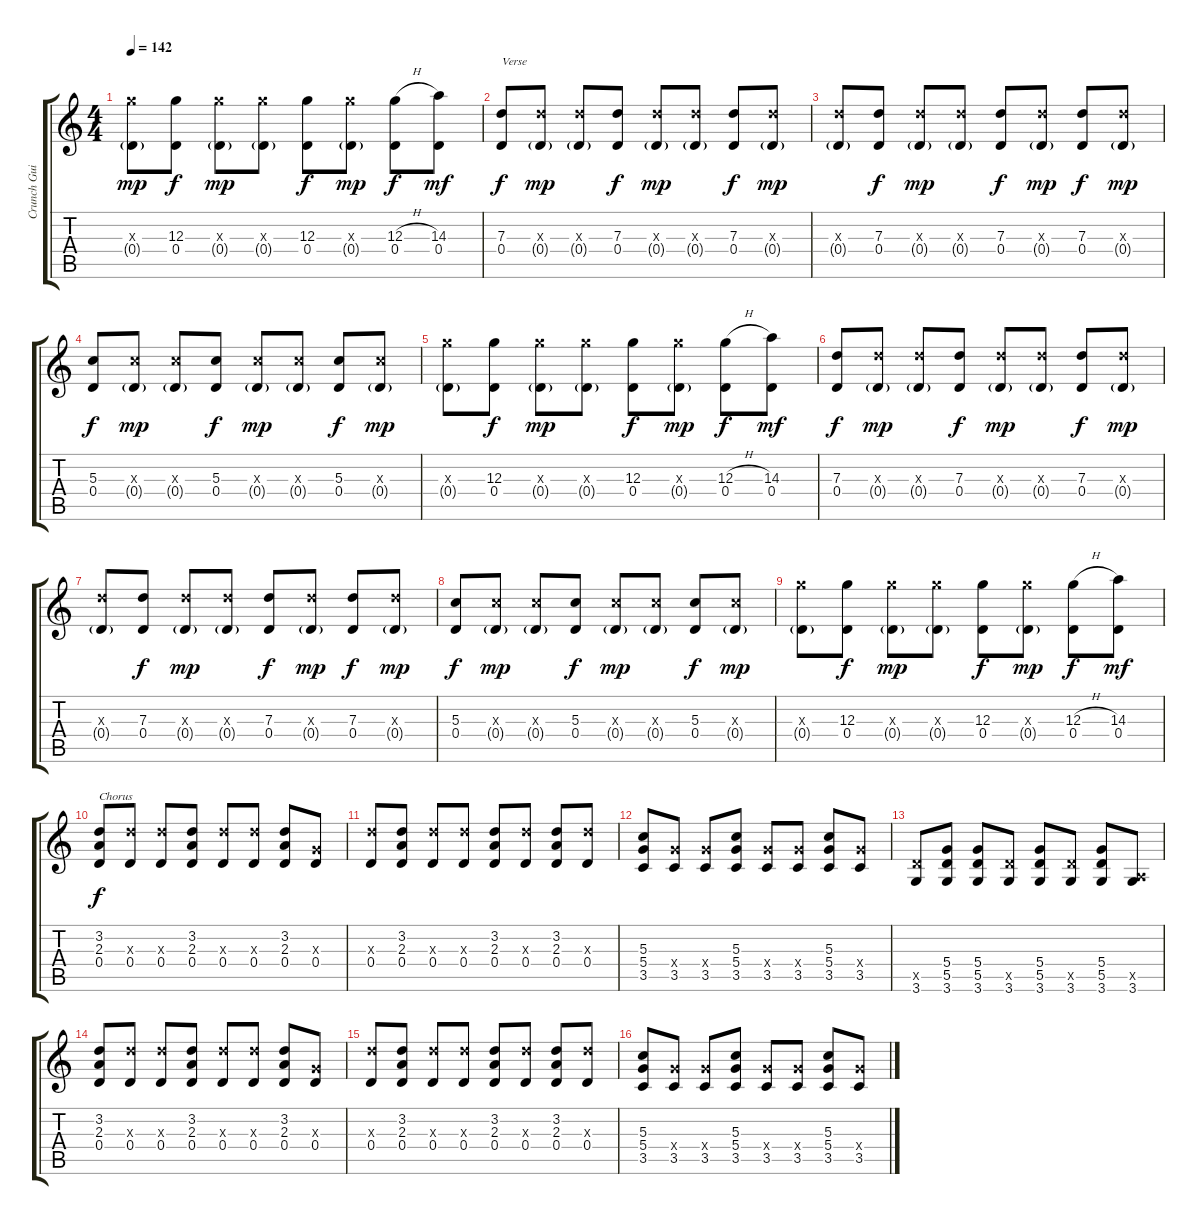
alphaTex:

\track ("Crunch Guitar 1" "Crunch Gui") {instrument distortionguitar}
\staff {score tabs}
\tuning (E4 B3 G3 D3 A2 E2) {hide}
\ts (4 4)
\tempo 142
\clef g2
\ks c
(12.3{x} 0.4{g}).8{dy mp} (12.3 0.4).8{dy f} (12.3{x} 0.4{g}).8{dy mp} (12.3{x} 0.4{g}).8 (12.3 0.4).8{dy f} (12.3{x} 0.4{g}).8{dy mp} (12.3{h} 0.4).8{dy f} (14.3 0.4).8{dy mf} |
(7.3 0.4).8{txt "Verse" dy f} (7.3{x} 0.4{g}).8{dy mp} (7.3{x} 0.4{g}).8 (7.3 0.4).8{dy f} (7.3{x} 0.4{g}).8{dy mp} (7.3{x} 0.4{g}).8 (7.3 0.4).8{dy f} (7.3{x} 0.4{g}).8{dy mp} |
(7.3{x} 0.4{g}).8 (7.3 0.4).8{dy f} (7.3{x} 0.4{g}).8{dy mp} (7.3{x} 0.4{g}).8 (7.3 0.4).8{dy f} (7.3{x} 0.4{g}).8{dy mp} (7.3 0.4).8{dy f} (7.3{x} 0.4{g}).8{dy mp} |
(5.3 0.4).8{dy f} (5.3{x} 0.4{g}).8{dy mp} (5.3{x} 0.4{g}).8 (5.3 0.4).8{dy f} (5.3{x} 0.4{g}).8{dy mp} (5.3{x} 0.4{g}).8 (5.3 0.4).8{dy f} (5.3{x} 0.4{g}).8{dy mp} |
(12.3{x} 0.4{g}).8 (12.3 0.4).8{dy f} (12.3{x} 0.4{g}).8{dy mp} (12.3{x} 0.4{g}).8 (12.3 0.4).8{dy f} (12.3{x} 0.4{g}).8{dy mp} (12.3{h} 0.4).8{dy f} (14.3 0.4).8{dy mf} |
(7.3 0.4).8{dy f} (7.3{x} 0.4{g}).8{dy mp} (7.3{x} 0.4{g}).8 (7.3 0.4).8{dy f} (7.3{x} 0.4{g}).8{dy mp} (7.3{x} 0.4{g}).8 (7.3 0.4).8{dy f} (7.3{x} 0.4{g}).8{dy mp} |
(7.3{x} 0.4{g}).8 (7.3 0.4).8{dy f} (7.3{x} 0.4{g}).8{dy mp} (7.3{x} 0.4{g}).8 (7.3 0.4).8{dy f} (7.3{x} 0.4{g}).8{dy mp} (7.3 0.4).8{dy f} (7.3{x} 0.4{g}).8{dy mp} |
(5.3 0.4).8{dy f} (5.3{x} 0.4{g}).8{dy mp} (5.3{x} 0.4{g}).8 (5.3 0.4).8{dy f} (5.3{x} 0.4{g}).8{dy mp} (5.3{x} 0.4{g}).8 (5.3 0.4).8{dy f} (5.3{x} 0.4{g}).8{dy mp} |
(12.3{x} 0.4{g}).8 (12.3 0.4).8{dy f} (12.3{x} 0.4{g}).8{dy mp} (12.3{x} 0.4{g}).8 (12.3 0.4).8{dy f} (12.3{x} 0.4{g}).8{dy mp} (12.3{h} 0.4).8{dy f} (14.3 0.4).8{dy mf} |
(3.2 2.3 0.4).8{txt "Chorus" dy f} (7.3{x} 0.4).8 (7.3{x} 0.4).8 (3.2 2.3 0.4).8 (7.3{x} 0.4).8 (7.3{x} 0.4).8 (3.2 2.3 0.4).8 (0.3{x} 0.4).8 |
(7.3{x} 0.4).8 (3.2 2.3 0.4).8 (7.3{x} 0.4).8 (7.3{x} 0.4).8 (3.2 2.3 0.4).8 (7.3{x} 0.4).8 (3.2 2.3 0.4).8 (7.3{x} 0.4).8 |
(5.3 5.4 3.5).8 (5.4{x} 3.5).8 (5.4{x} 3.5).8 (5.3 5.4 3.5).8 (5.4{x} 3.5).8 (5.4{x} 3.5).8 (5.3 5.4 3.5).8 (5.4{x} 3.5).8 |
(5.5{x} 3.6).8 (5.4 5.5 3.6).8 (5.4 5.5 3.6).8 (5.5{x} 3.6).8 (5.4 5.5 3.6).8 (5.5{x} 3.6).8 (5.4 5.5 3.6).8 (0.5{x} 3.6).8 |
(3.2 2.3 0.4).8 (7.3{x} 0.4).8 (7.3{x} 0.4).8 (3.2 2.3 0.4).8 (7.3{x} 0.4).8 (7.3{x} 0.4).8 (3.2 2.3 0.4).8 (0.3{x} 0.4).8 |
(7.3{x} 0.4).8 (3.2 2.3 0.4).8 (7.3{x} 0.4).8 (7.3{x} 0.4).8 (3.2 2.3 0.4).8 (7.3{x} 0.4).8 (3.2 2.3 0.4).8 (7.3{x} 0.4).8 |
(5.3 5.4 3.5).8 (5.4{x} 3.5).8 (5.4{x} 3.5).8 (5.3 5.4 3.5).8 (5.4{x} 3.5).8 (5.4{x} 3.5).8 (5.3 5.4 3.5).8 (5.4{x} 3.5).8
